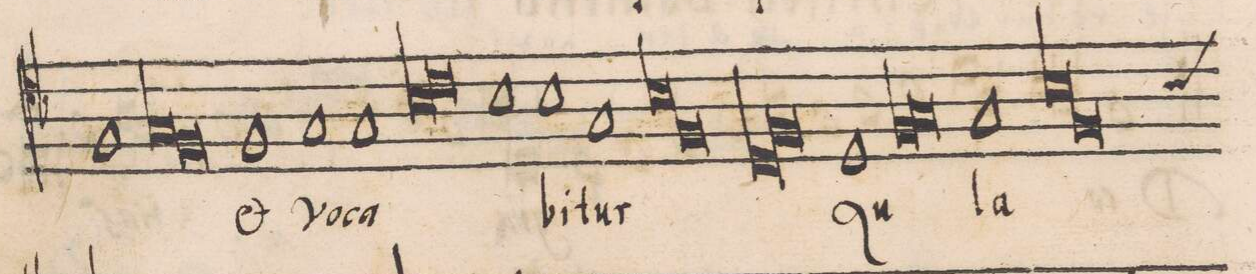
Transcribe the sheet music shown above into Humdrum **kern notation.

**kern	**text
*I"TENOR	*
*clefC4	*
*k[b-]	*
*met(C|)	*
*M2/1	*
1F	.
*lig	*
1G	.
=21-	=21-
1F	.
*Xlig	*
1F	et
=22-	=22-
1G	vo-
1G	-ca-
=23-	=23-
*lig	*
1B-	.
1c	.
*Xlig	*
=24-	=24-
1B-	.
1B-	-bi-
=25-	=25-
1G	-tur
=-	=-
*lig	*
1B-	.
=26-	=26-
1F	.
*Xlig	*
*lig	*
1D	.
=27-	=27-
1F	.
*Xlig	*
1D	au-
=28-	=28-
*lig	*
1F	.
1G	.
*Xlig	*
=29-	=29-
1G	-la
*lig	*
1B-	.
=30-	=30-
1F	.
*Xlig	*
*custos:B	*
*lig	*
*-	*-
